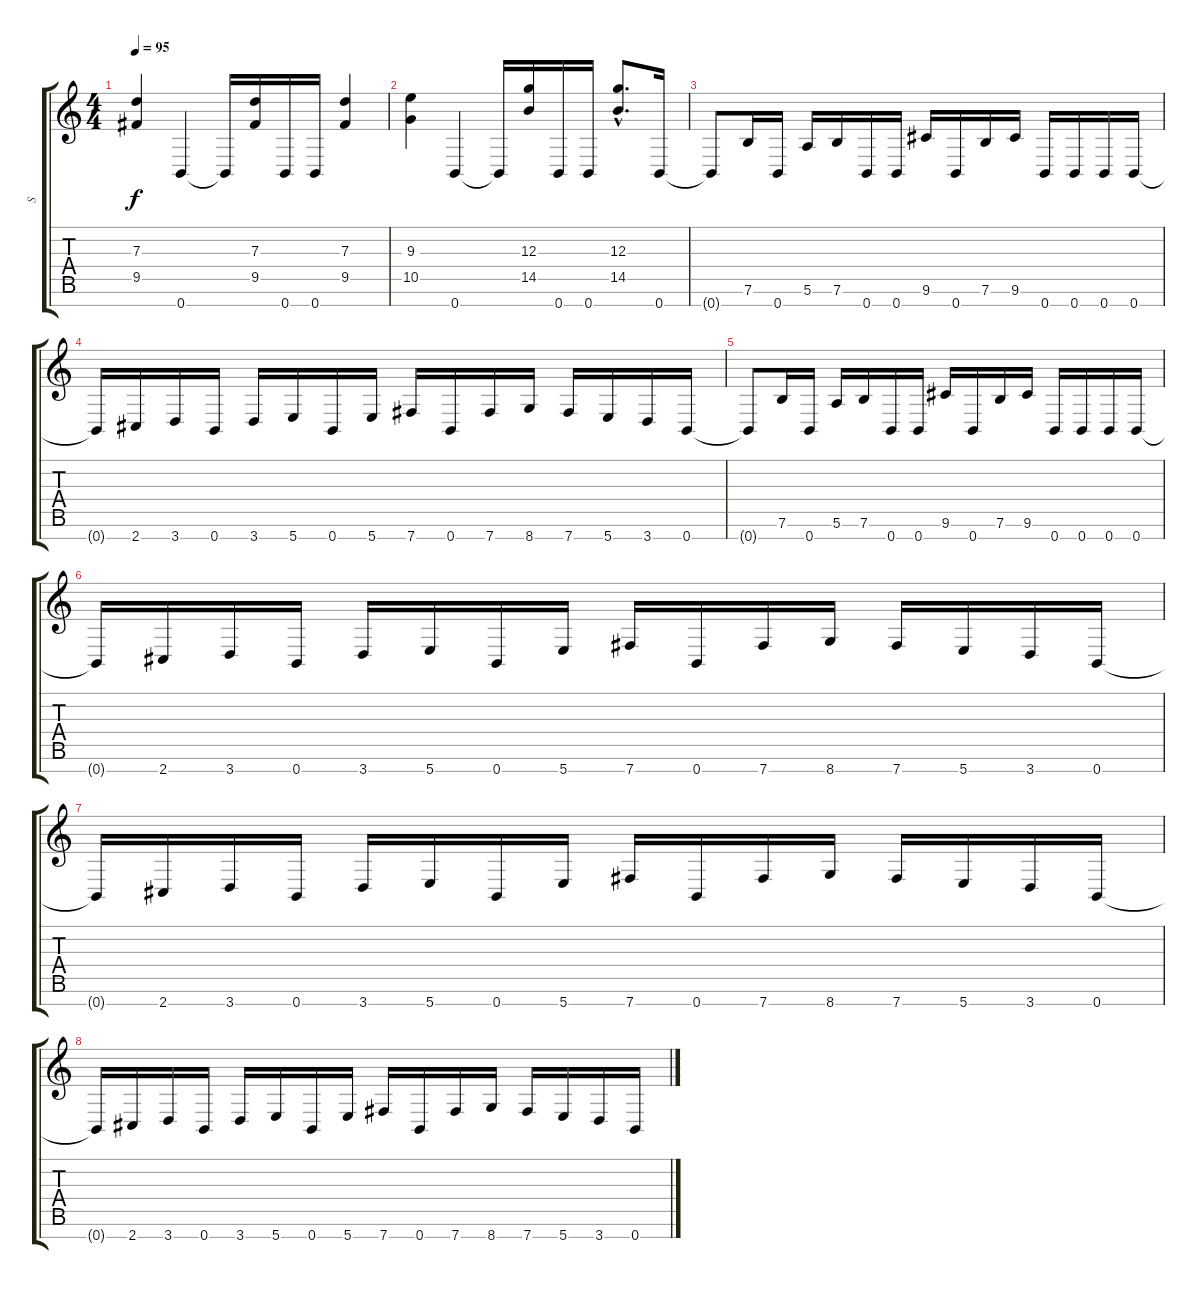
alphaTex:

\track ("S" "S") {instrument distortionguitar}
\staff {score tabs}
\tuning (E4 B3 G3 D3 A2 E2 B1) {hide}
\ts (4 4)
\tempo 95
\clef g2
\ks c
(7.3 9.5).4{dy f} 0.7.4 0.7{t}.16 (7.3 9.5).16 0.7.16 0.7.16 (7.3 9.5).4 |
(9.3 10.5).4 0.7.4 0.7{t}.16 (12.3 14.5).16 0.7.16 0.7.16 (12.3{hac} 14.5{hac}).8{d} 0.7.16 |
\section ("" " ")
0.7{t}.8 7.6.16 0.7.16 5.6.16 7.6.16 0.7.16 0.7.16 9.6.16 0.7.16 7.6.16 9.6.16 0.7.16 0.7.16 0.7.16 0.7.16 |
0.7{t}.16 2.7.16 3.7.16 0.7.16 3.7.16 5.7.16 0.7.16 5.7.16 7.7.16 0.7.16 7.7.16 8.7.16 7.7.16 5.7.16 3.7.16 0.7.16 |
0.7{t}.8 7.6.16 0.7.16 5.6.16 7.6.16 0.7.16 0.7.16 9.6.16 0.7.16 7.6.16 9.6.16 0.7.16 0.7.16 0.7.16 0.7.16 |
0.7{t}.16 2.7.16 3.7.16 0.7.16 3.7.16 5.7.16 0.7.16 5.7.16 7.7.16 0.7.16 7.7.16 8.7.16 7.7.16 5.7.16 3.7.16 0.7.16 |
0.7{t}.16 2.7.16 3.7.16 0.7.16 3.7.16 5.7.16 0.7.16 5.7.16 7.7.16 0.7.16 7.7.16 8.7.16 7.7.16 5.7.16 3.7.16 0.7.16 |
0.7{t}.16 2.7.16 3.7.16 0.7.16 3.7.16 5.7.16 0.7.16 5.7.16 7.7.16 0.7.16 7.7.16 8.7.16 7.7.16 5.7.16 3.7.16 0.7.16
